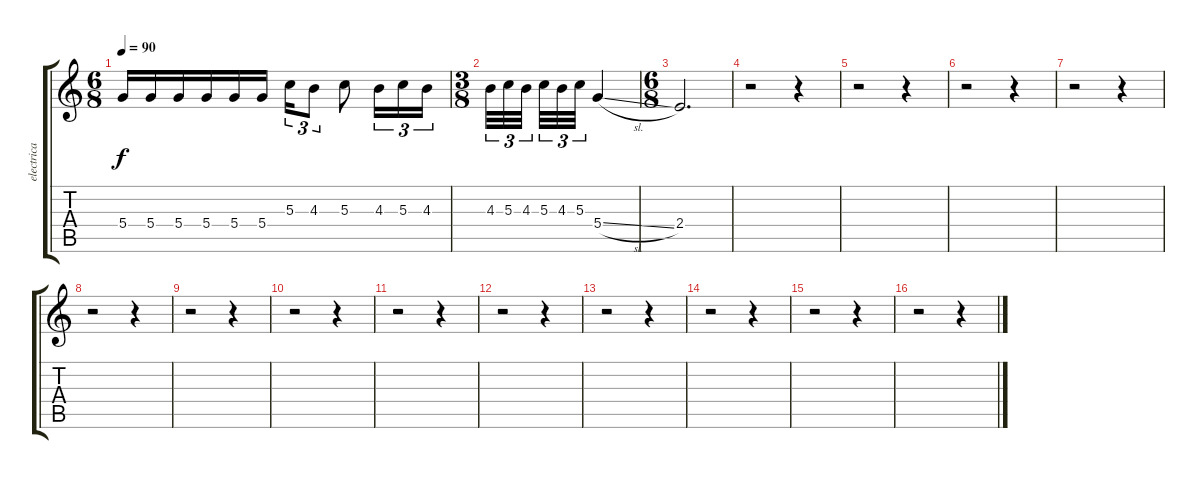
\track ("electrica 1" "electrica ") {instrument distortionguitar}
\staff {score tabs}
\tuning (E4 B3 G3 D3 A2 E2) {hide}
\ts (6 8)
\tempo 90
\clef g2
\ks c
5.4.16{dy f} 5.4.16 5.4.16 5.4.16 5.4.16 5.4.16 5.3.16{tu (3 2)} 4.3.8{tu (3 2)} 5.3.8 4.3.16{tu (3 2)} 5.3.16{tu (3 2)} 4.3.16{tu (3 2)} |
\ts (3 8)
4.3.32{tu (3 2)} 5.3.32{tu (3 2)} 4.3.32{tu (3 2) beam splitsecondary} 5.3.32{tu (3 2)} 4.3.32{tu (3 2)} 5.3.32{tu (3 2)} 5.4{sl}.4 |
\ts (6 8)
2.4.2{d} |
r.2 r.4 |
r.2 r.4 |
r.2 r.4 |
r.2 r.4 |
r.2 r.4 |
r.2 r.4 |
r.2 r.4 |
r.2 r.4 |
r.2 r.4 |
r.2 r.4 |
r.2 r.4 |
r.2 r.4 |
r.2 r.4
